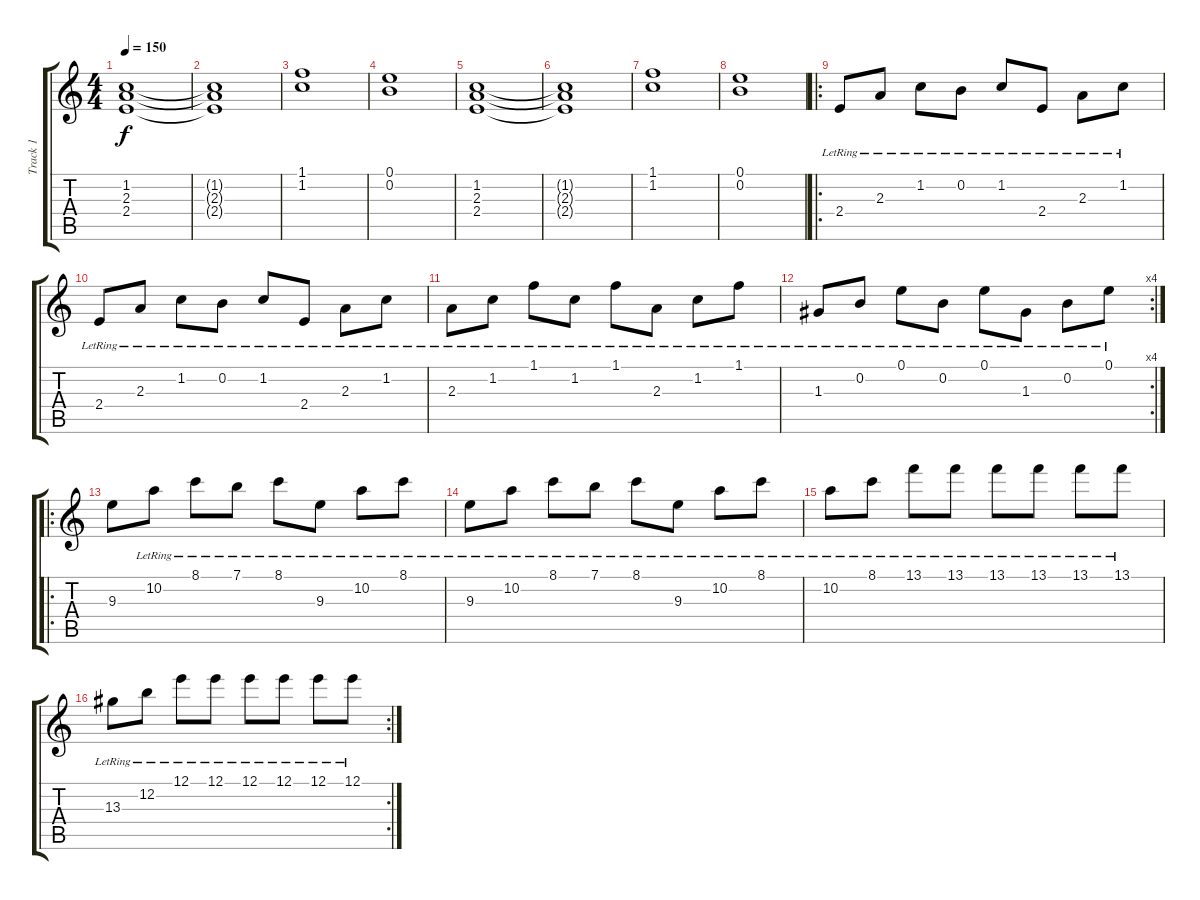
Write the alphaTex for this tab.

\track ("Track 1" "Track 1") {instrument overdrivenguitar}
\staff {score tabs}
\tuning (E4 B3 G3 D3 A2 E2) {hide}
\ts (4 4)
\tempo 150
\clef g2
\ks c
(1.2 2.3 2.4).1{dy f} |
(1.2{t} 2.3{t} 2.4{t}).1 |
(1.1 1.2).1 |
(0.1 0.2).1 |
(1.2 2.3 2.4).1 |
(1.2{t} 2.3{t} 2.4{t}).1 |
(1.1 1.2).1 |
(0.1 0.2).1 |
\ro
2.4{lr}.8 2.3{lr}.8 1.2{lr}.8 0.2{lr}.8 1.2{lr}.8 2.4{lr}.8 2.3{lr}.8 1.2{lr}.8 |
2.4{lr}.8 2.3{lr}.8 1.2{lr}.8 0.2{lr}.8 1.2{lr}.8 2.4{lr}.8 2.3{lr}.8 1.2{lr}.8 |
2.3{lr}.8 1.2{lr}.8 1.1{lr}.8 1.2{lr}.8 1.1{lr}.8 2.3{lr}.8 1.2{lr}.8 1.1{lr}.8 |
\rc 4
1.3{lr}.8 0.2{lr}.8 0.1{lr}.8 0.2{lr}.8 0.1{lr}.8 1.3{lr}.8 0.2{lr}.8 0.1{lr}.8 |
\ro
9.3.8 10.2{lr}.8 8.1{lr}.8 7.1{lr}.8 8.1{lr}.8 9.3{lr}.8 10.2{lr}.8 8.1{lr}.8 |
9.3{lr}.8 10.2{lr}.8 8.1{lr}.8 7.1{lr}.8 8.1{lr}.8 9.3{lr}.8 10.2{lr}.8 8.1{lr}.8 |
10.2{lr}.8 8.1{lr}.8 13.1{lr}.8 13.1{lr}.8 13.1{lr}.8 13.1{lr}.8 13.1{lr}.8 13.1{lr}.8 |
\rc 2
13.3{lr}.8 12.2{lr}.8 12.1{lr}.8 12.1{lr}.8 12.1{lr}.8 12.1{lr}.8 12.1{lr}.8 12.1{lr}.8
